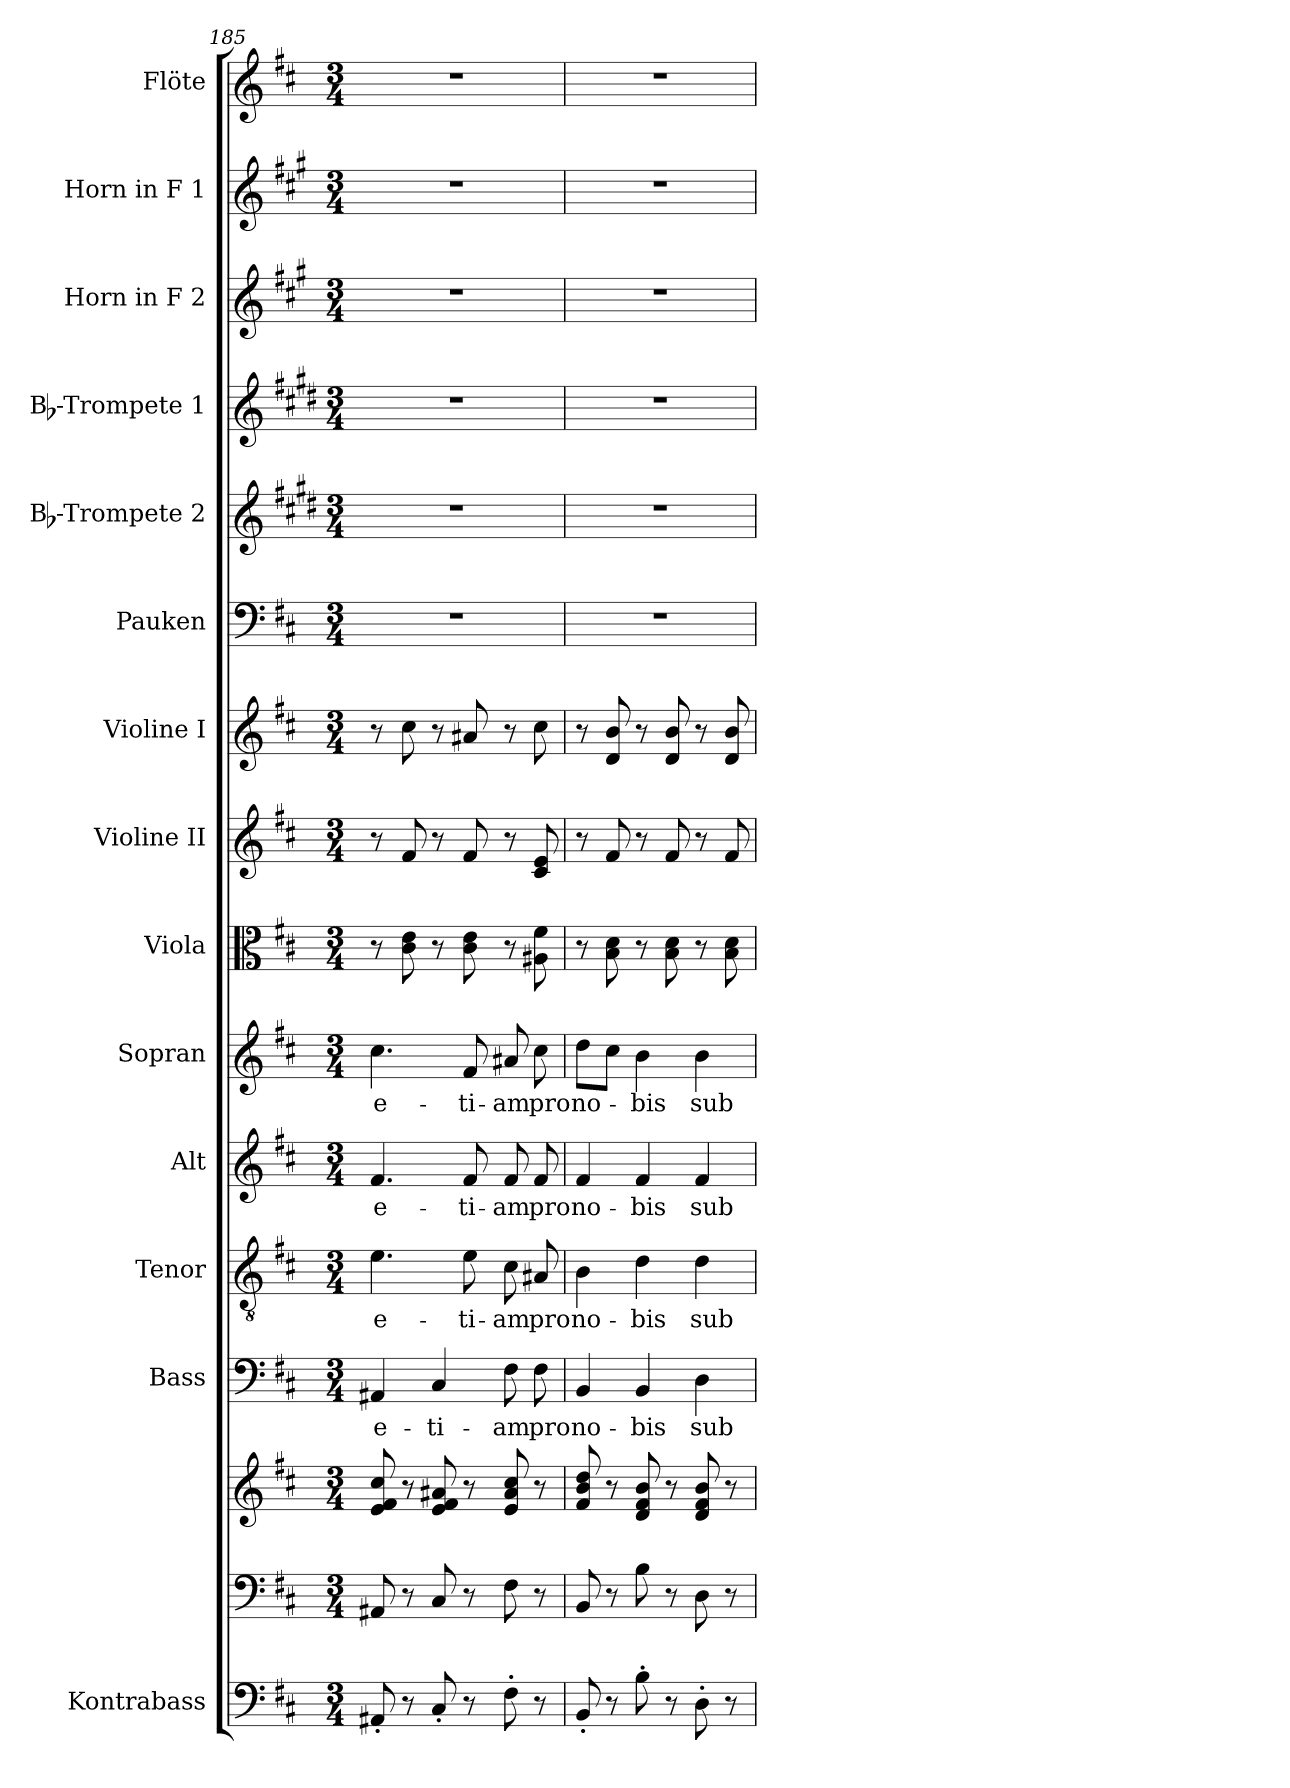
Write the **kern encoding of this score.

**kern	**kern	**kern	**kern	**text	**kern	**text	**kern	**text	**kern	**text	**kern	**kern	**kern	**kern	**kern	**kern	**kern	**kern	**kern
*part15	*part14	*part14	*part13	*part13	*part12	*part12	*part11	*part11	*part10	*part10	*part9	*part8	*part7	*part6	*part5	*part4	*part3	*part2	*part1
*staff16	*staff15	*staff14	*staff13	*staff13	*staff12	*staff12	*staff11	*staff11	*staff10	*staff10	*staff9	*staff8	*staff7	*staff6	*staff5	*staff4	*staff3	*staff2	*staff1
*I"Kontrabass	*	*	*I"Bass	*	*I"Tenor	*	*I"Alt	*	*I"Sopran	*	*I"Viola	*I"Violine II	*I"Violine I	*I"Pauken	*I"Bb-Trompete 2	*I"Bb-Trompete 1	*I"Horn in F 2	*I"Horn in F 1	*I"Flöte
*I'Kb.	*	*	*I'B.	*	*I'T.	*	*I'A.	*	*I'S.	*	*I'Vla.	*I'Vl. II	*I'Vl. I	*I'Pk.	*I'Bb Trp. 2	*I'Bb Trp. 1	*	*	*I'Fl.
*clefF4	*clefF4	*clefG2	*clefF4	*	*clefGv2	*	*clefG2	*	*clefG2	*	*clefC3	*clefG2	*clefG2	*clefF4	*clefG2	*clefG2	*clefG2	*clefG2	*clefG2
*ITrd7c12	*	*	*	*	*	*	*	*	*	*	*	*	*	*	*ITrd1c2	*ITrd1c2	*ITrd4c7	*ITrd4c7	*
*k[f#c#]	*k[f#c#]	*k[f#c#]	*k[f#c#]	*	*k[f#c#]	*	*k[f#c#]	*	*k[f#c#]	*	*k[f#c#]	*k[f#c#]	*k[f#c#]	*k[f#c#]	*k[f#c#]	*k[f#c#]	*k[f#c#]	*k[f#c#]	*k[f#c#]
*D:	*D:	*D:	*D:	*	*D:	*	*D:	*	*D:	*	*D:	*D:	*D:	*D:	*D:	*D:	*D:	*D:	*D:
*M3/4	*M3/4	*M3/4	*M3/4	*	*M3/4	*	*M3/4	*	*M3/4	*	*M3/4	*M3/4	*M3/4	*M3/4	*M3/4	*M3/4	*M3/4	*M3/4	*M3/4
=185	=185	=185	=185	=185	=185	=185	=185	=185	=185	=185	=185	=185	=185	=185	=185	=185	=185	=185	=185
!	!	!	!	!LO:LY:b	!	!LO:LY:b	!	!LO:LY:b	!	!LO:LY:b	!	!	!	!	!	!	!	!	!
8AAA#X'</	8AA#X/	8e/ 8f#/ 8cc#/	4AA#X/	e-	4.e\	e-	4.f#/	e-	4.cc#\	e-	8r	8r	8r	2.r	2.r	2.r	2.r	2.r	2.r
8r	8r	8r	.	.	.	.	.	.	.	.	8c#\ 8e\	8f#/	8cc#\	.	.	.	.	.	.
!	!	!	!	!LO:LY:b	!	!	!	!	!	!	!	!	!	!	!	!	!	!	!
8CC#'</	8C#/	8e/ 8f#/ 8a#X/	4C#/	-ti-	.	.	.	.	.	.	8r	8r	8r	.	.	.	.	.	.
!	!	!	!	!	!	!LO:LY:b	!	!LO:LY:b	!	!LO:LY:b	!	!	!	!	!	!	!	!	!
8r	8r	8r	.	.	8e\	-ti-	8f#/	-ti-	8f#/	-ti-	8c#\ 8e\	8f#/	8a#X/	.	.	.	.	.	.
!	!	!	!	!LO:LY:b	!	!LO:LY:b	!	!LO:LY:b	!	!LO:LY:b	!	!	!	!	!	!	!	!	!
8FF#'>\	8F#\	8e/ 8a#/ 8cc#/	8F#\	-am	8c#\	-am	8f#/	-am	8a#X/	-am	8r	8r	8r	.	.	.	.	.	.
!	!	!	!	!LO:LY:b	!	!LO:LY:b	!	!LO:LY:b	!	!LO:LY:b	!	!	!	!	!	!	!	!	!
8r	8r	8r	8F#\	pro	8A#X/	pro	8f#/	pro	8cc#\	pro	8A#X\ 8f#\	8c#/ 8e/	8cc#\	.	.	.	.	.	.
!!LO:PB:g=z
=186	=186	=186	=186	=186	=186	=186	=186	=186	=186	=186	=186	=186	=186	=186	=186	=186	=186	=186	=186
!	!	!	!	!LO:LY:b	!	!LO:LY:b	!	!LO:LY:b	!	!LO:LY:b	!	!	!	!	!	!	!	!	!
8BBB'</	8BB/	8f#/ 8b/ 8dd/	4BB/	no-	4B\	no-	4f#/	no-	8dd\L	no-	8r	8r	8r	2.r	2.r	2.r	2.r	2.r	2.r
8r	8r	8r	.	.	.	.	.	.	8cc#\J	.	8B\ 8d\	8f#/	8d/ 8b/	.	.	.	.	.	.
!	!	!	!	!LO:LY:b	!	!LO:LY:b	!	!LO:LY:b	!	!LO:LY:b	!	!	!	!	!	!	!	!	!
8BB'>\	8B\	8d/ 8f#/ 8b/	4BB/	-bis	4d\	-bis	4f#/	-bis	4b\	-bis	8r	8r	8r	.	.	.	.	.	.
8r	8r	8r	.	.	.	.	.	.	.	.	8B\ 8d\	8f#/	8d/ 8b/	.	.	.	.	.	.
!	!	!	!	!LO:LY:b	!	!LO:LY:b	!	!LO:LY:b	!	!LO:LY:b	!	!	!	!	!	!	!	!	!
8DD'>\	8D\	8d/ 8f#/ 8b/	4D\	sub	4d\	sub	4f#/	sub	4b\	sub	8r	8r	8r	.	.	.	.	.	.
8r	8r	8r	.	.	.	.	.	.	.	.	8B\ 8d\	8f#/	8d/ 8b/	.	.	.	.	.	.
=	=	=	=	=	=	=	=	=	=	=	=	=	=	=	=	=	=	=	=
*-	*-	*-	*-	*-	*-	*-	*-	*-	*-	*-	*-	*-	*-	*-	*-	*-	*-	*-	*-
